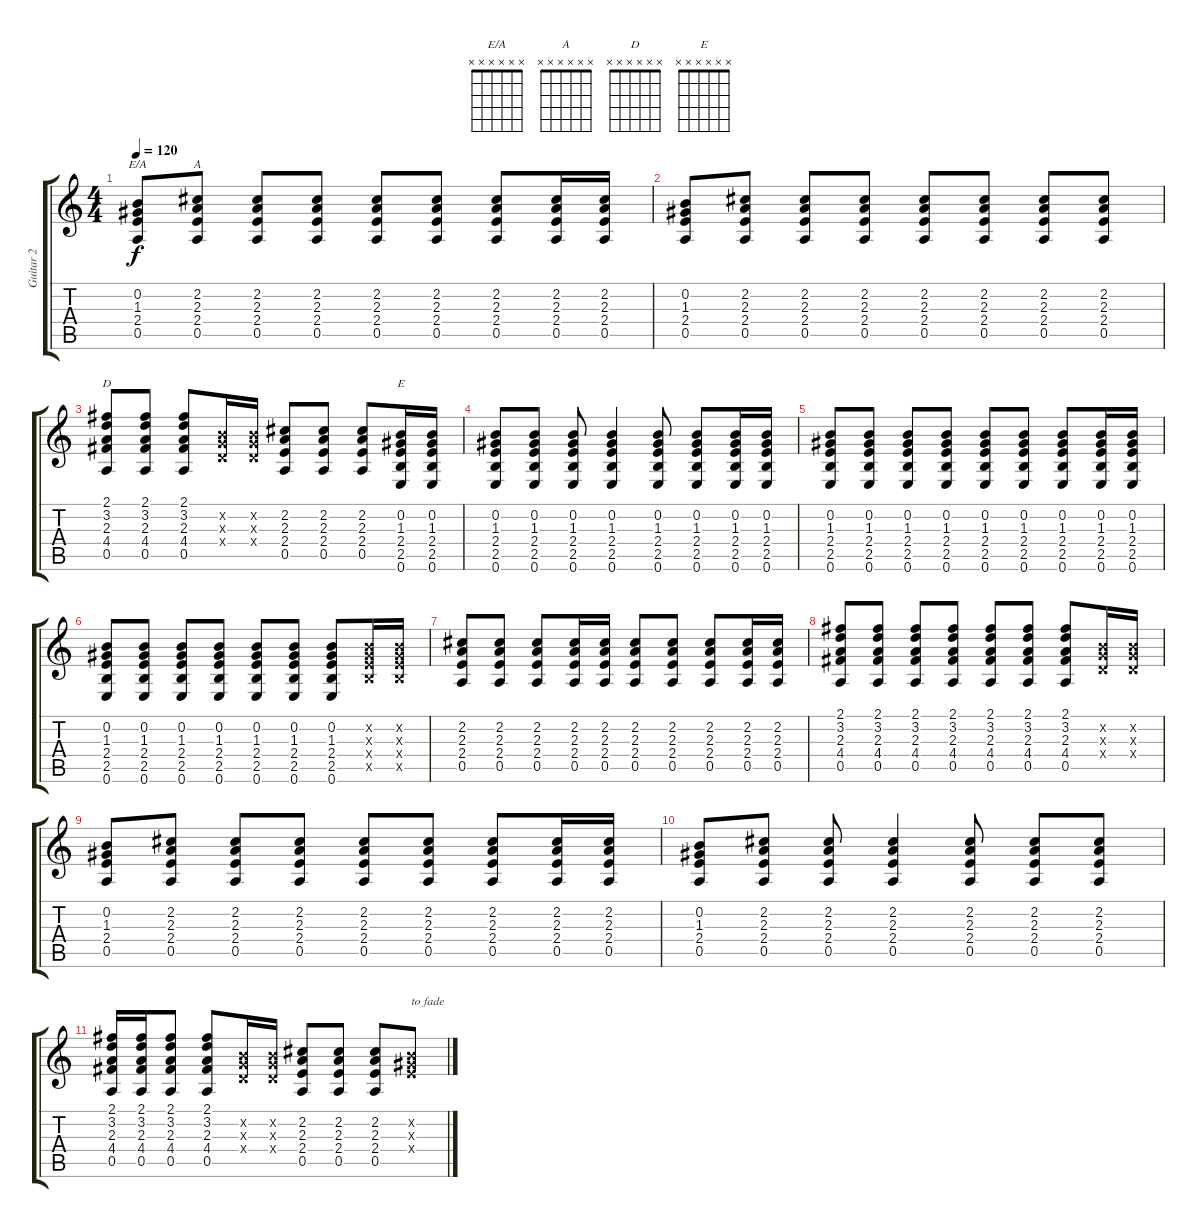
\track ("Guitar 2" "Guitar 2") {instrument acousticguitarsteel}
\staff {score tabs}
\tuning (E4 B3 G3 D3 A2 E2) {hide}
\chord ("E/A" x x x x x x) {firstfret 0}
\chord ("A" x x x x x x) {firstfret 0}
\chord ("D" x x x x x x) {firstfret 0}
\chord ("E" x x x x x x) {firstfret 0}
\ts (4 4)
\tempo 120
\clef g2
\ks c
(0.2 1.3 2.4 0.5).8{ch "E/A" dy f} (2.2 2.3 2.4 0.5).8{ch "A"} (2.2 2.3 2.4 0.5).8 (2.2 2.3 2.4 0.5).8 (2.2 2.3 2.4 0.5).8 (2.2 2.3 2.4 0.5).8 (2.2 2.3 2.4 0.5).8 (2.2 2.3 2.4 0.5).16 (2.2 2.3 2.4 0.5).16 |
(0.2 1.3 2.4 0.5).8 (2.2 2.3 2.4 0.5).8 (2.2 2.3 2.4 0.5).8 (2.2 2.3 2.4 0.5).8 (2.2 2.3 2.4 0.5).8 (2.2 2.3 2.4 0.5).8 (2.2 2.3 2.4 0.5).8 (2.2 2.3 2.4 0.5).8 |
(2.1 3.2 2.3 4.4 0.5).8{ch "D"} (2.1 3.2 2.3 4.4 0.5).8 (2.1 3.2 2.3 4.4 0.5).8 (0.2{x} 0.3{x} 0.4{x}).16 (0.2{x} 0.3{x} 0.4{x}).16 (2.2 2.3 2.4 0.5).8 (2.2 2.3 2.4 0.5).8 (2.2 2.3 2.4 0.5).8 (0.2 1.3 2.4 2.5 0.6).16{ch "E"} (0.2 1.3 2.4 2.5 0.6).16 |
(0.2 1.3 2.4 2.5 0.6).8 (0.2 1.3 2.4 2.5 0.6).8 (0.2 1.3 2.4 2.5 0.6).8 (0.2 1.3 2.4 2.5 0.6).4 (0.2 1.3 2.4 2.5 0.6).8 (0.2 1.3 2.4 2.5 0.6).8 (0.2 1.3 2.4 2.5 0.6).16 (0.2 1.3 2.4 2.5 0.6).16 |
(0.2 1.3 2.4 2.5 0.6).8 (0.2 1.3 2.4 2.5 0.6).8 (0.2 1.3 2.4 2.5 0.6).8 (0.2 1.3 2.4 2.5 0.6).8 (0.2 1.3 2.4 2.5 0.6).8 (0.2 1.3 2.4 2.5 0.6).8 (0.2 1.3 2.4 2.5 0.6).8 (0.2 1.3 2.4 2.5 0.6).16 (0.2 1.3 2.4 2.5 0.6).16 |
(0.2 1.3 2.4 2.5 0.6).8 (0.2 1.3 2.4 2.5 0.6).8 (0.2 1.3 2.4 2.5 0.6).8 (0.2 1.3 2.4 2.5 0.6).8 (0.2 1.3 2.4 2.5 0.6).8 (0.2 1.3 2.4 2.5 0.6).8 (0.2 1.3 2.4 2.5 0.6).8 (0.2{x} 1.3{x} 2.4{x} 2.5{x}).16 (0.2{x} 1.3{x} 2.4{x} 2.5{x}).16 |
(2.2 2.3 2.4 0.5).8 (2.2 2.3 2.4 0.5).8 (2.2 2.3 2.4 0.5).8 (2.2 2.3 2.4 0.5).16 (2.2 2.3 2.4 0.5).16 (2.2 2.3 2.4 0.5).8 (2.2 2.3 2.4 0.5).8 (2.2 2.3 2.4 0.5).8 (2.2 2.3 2.4 0.5).16 (2.2 2.3 2.4 0.5).16 |
(2.1 3.2 2.3 4.4 0.5).8 (2.1 3.2 2.3 4.4 0.5).8 (2.1 3.2 2.3 4.4 0.5).8 (2.1 3.2 2.3 4.4 0.5).8 (2.1 3.2 2.3 4.4 0.5).8 (2.1 3.2 2.3 4.4 0.5).8 (2.1 3.2 2.3 4.4 0.5).8 (0.2{x} 0.3{x} 0.4{x}).16 (0.2{x} 0.3{x} 0.4{x}).16 |
(0.2 1.3 2.4 0.5).8 (2.2 2.3 2.4 0.5).8 (2.2 2.3 2.4 0.5).8 (2.2 2.3 2.4 0.5).8 (2.2 2.3 2.4 0.5).8 (2.2 2.3 2.4 0.5).8 (2.2 2.3 2.4 0.5).8 (2.2 2.3 2.4 0.5).16 (2.2 2.3 2.4 0.5).16 |
(0.2 1.3 2.4 0.5).8 (2.2 2.3 2.4 0.5).8{volume 0} (2.2 2.3 2.4 0.5).8 (2.2 2.3 2.4 0.5).4 (2.2 2.3 2.4 0.5).8 (2.2 2.3 2.4 0.5).8 (2.2 2.3 2.4 0.5).8 |
(2.1 3.2 2.3 4.4 0.5).16 (2.1 3.2 2.3 4.4 0.5).16 (2.1 3.2 2.3 4.4 0.5).8 (2.1 3.2 2.3 4.4 0.5).8 (0.2{x} 0.3{x} 0.4{x}).16 (0.2{x} 0.3{x} 0.4{x}).16 (2.2 2.3 2.4 0.5).8 (2.2 2.3 2.4 0.5).8 (2.2 2.3 2.4 0.5).8 (0.2{x} 1.3{x} 2.4{x}).8{txt "to fade"}
